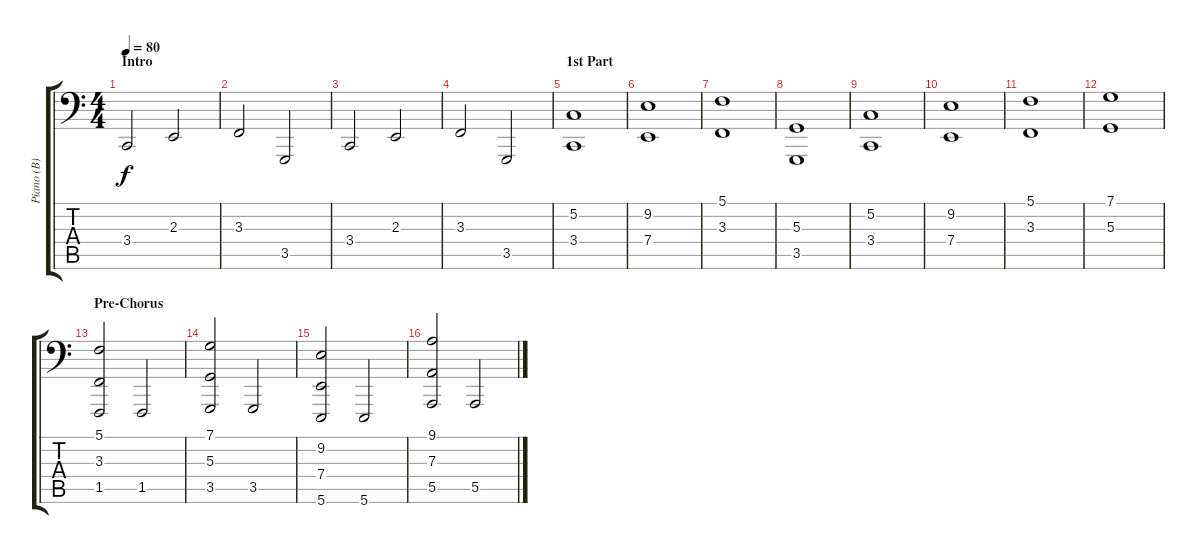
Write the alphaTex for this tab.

\track ("Piano (B)" "Piano (B)") {instrument electricgrandpiano}
\staff {score tabs}
\tuning (C3 G2 D2 A1 E1 B0) {hide}
\ts (4 4)
\section ("" "Intro")
\tempo 80
\clef f4
\ks c
3.4.2{dy f instrument electricgrandpiano} 2.3.2 |
3.3.2 3.5.2 |
3.4.2 2.3.2 |
3.3.2 3.5.2 |
\section ("" "1st Part")
(5.2 3.4).1{volume 11} |
(9.2 7.4).1 |
(5.1 3.3).1 |
(5.3 3.5).1 |
(5.2 3.4).1 |
(9.2 7.4).1 |
(5.1 3.3).1 |
(7.1 5.3).1 |
\section ("" "Pre-Chorus")
(5.1 3.3 1.5).2{volume 15} 1.5.2 |
(7.1 5.3 3.5).2 3.5.2 |
(9.2 7.4 5.6).2 5.6.2 |
(9.1 7.3 5.5).2 5.5.2
